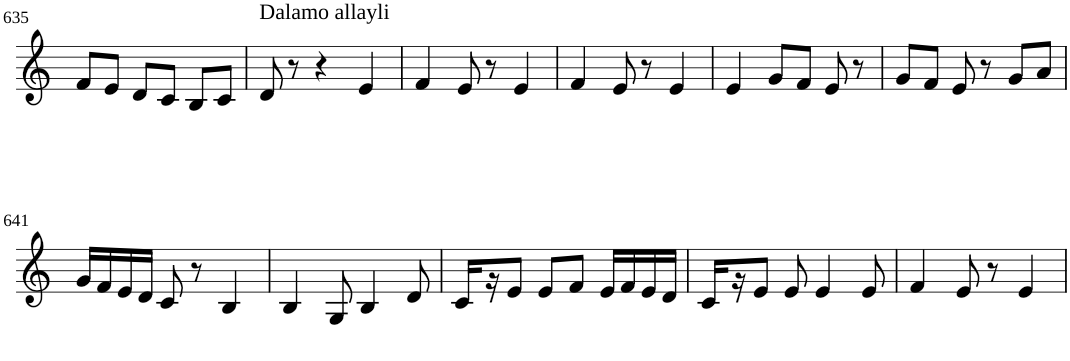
**kern
*part1
*staff1
*I"Violin
!!LO:PB:g=z
*clefG2
*k[]
*M3/4
=635
8f/L
8e/J
8d/L
8c/J
8B/L
8c/J
=636
!LO:TX:a:t=Dalamo allayli
8d/
8r
4r
4e/
=637
4f/
8e/
8r
4e/
=638
4f/
8e/
8r
4e/
=639
4e/
8g/L
8f/J
8e/
8r
=640
8g/L
8f/J
8e/
8r
8g/L
8a/J
!!LO:LB:g=z
=641
16g/LL
16f/
16e/
16d/JJ
8c/
8r
4B/
=642
4B/
8G/
4B/
8d/
=643
16c/LL
16r
8e/J
8e/L
8f/J
16e/LL
16f/
16e/
16d/JJ
=644
16c/LL
16r
8e/J
8e/
4e/
8e/
=645
4f/
8e/
8r
4e/
=
*-
